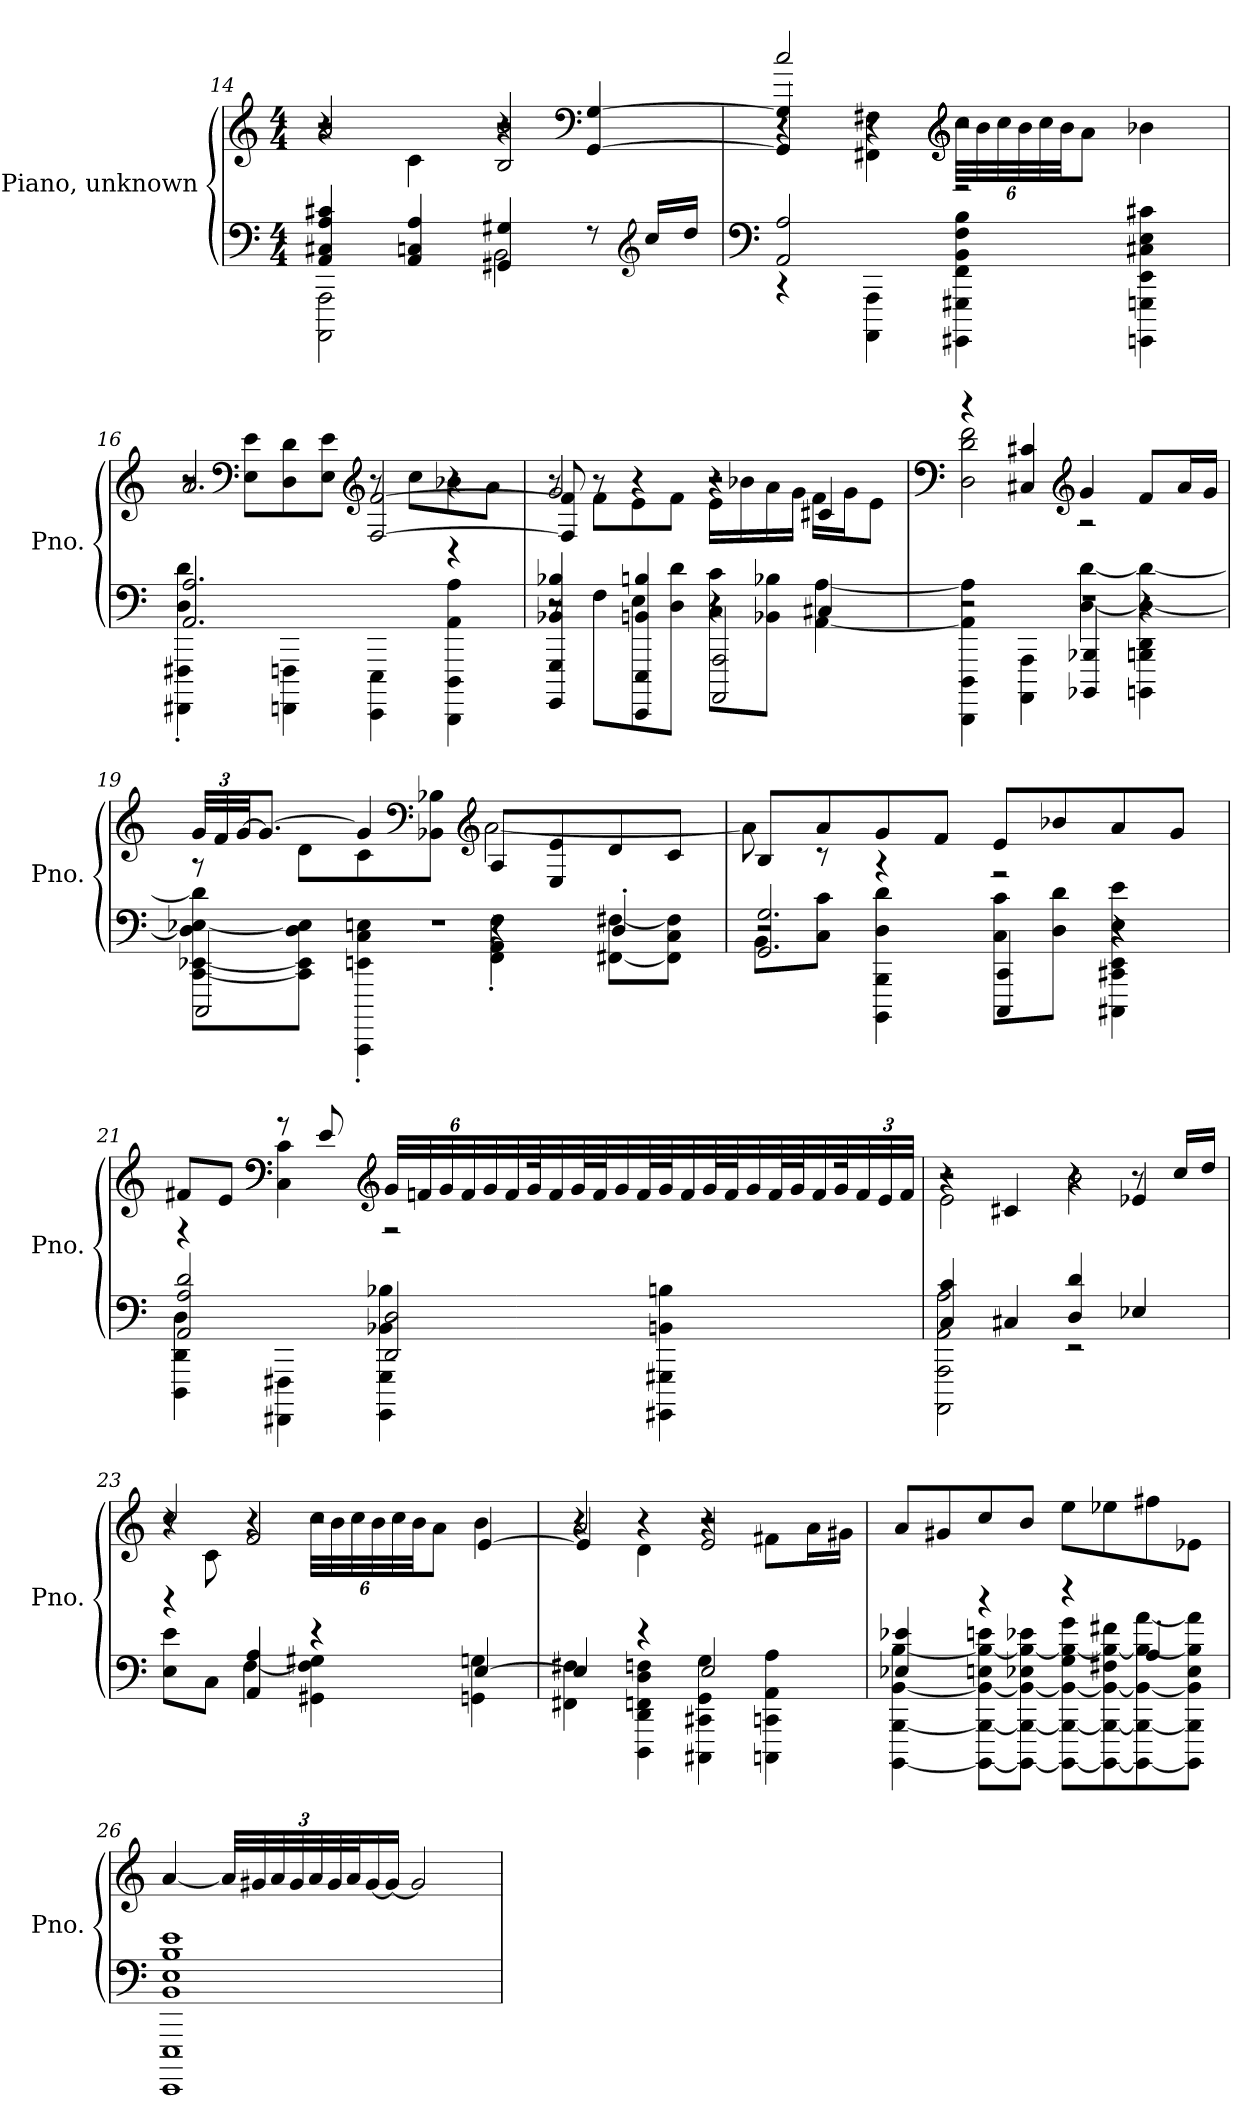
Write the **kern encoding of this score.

**kern	**kern
*part1	*part1
*staff2	*staff1
*I"Piano, unknown	*
*I'Pno.	*
!!LO:LB:g=z
*clefF4	*clefG2
*k[]	*k[]
*M4/4	*M4/4
=14	=14
*^	*^
*	*	*	*^
4AA/ 4C#X/ 4A/ 4c#X/	2AAAA\ 2AAA\	2a/	4r	2r
4AA/ 4Cn/ 4A/	.	.	4c\	.
4GG#X/ 4G#X/	2BB\	2B/ 2b/	2r	4r
*	*	*clefF4	*	*
8r	.	.	.	[4GG/ [4G/
*clefG2	*	*	*	*
16cc/LL	.	.	.	.
16dd/JJ	.	.	.	.
=15	=15	=15	=15	=15
*clefF4	*	*	*	*
2AA/ 2A/	4r	2cc/	4r	4GG/] 4G/]
.	4AAAA\ 4AAA\	.	4FF#X\ 4F#X\	4r
*	*	*clefG2	*	*
*	*	*	*Xbrackettup	*
2r	4GGGG#X\ 4GGG#X\ 4FF\ 4BB\ 4F\ 4B\	2r	48cc\LLL	2r
.	.	.	48b\	.
.	.	.	48cc\	.
.	.	.	48b\	.
.	.	.	48cc\	.
.	.	.	48b\JJ	.
.	.	.	8a\J	.
.	4GGGGn\ 4GGGn\ 4EE\ 4C#X\ 4E\ 4c#X\	.	4b-X\	.
=16	=16	=16	=16	=16
2.AA/ 2.A/	4FFFF#X\' 4FFF#X\' 4D\' 4d\'	2.a/	8r	2r
*	*	*clefF4	*	*
.	.	.	8E\ 8e\L	.
.	4FFFFn\ 4FFFn\	.	8D\ 8d\	.
.	.	.	8E\ 8e\J	.
*	*	*clefG2	*	*
.	4EEEE\ 4EEE\	.	8r	[2F/ [2f/
.	.	.	8cc\L	.
4r	4DDDD\ 4DDD\ 4AA\ 4A\	4r	8b-X\	.
.	.	.	8a\J	.
!!LO:LB:g=z	!!	!!
=17	=17	=17	=17	=17
*	*^	*	*	*
2r	8r	4GGGG/ 4GGG/ 4BB-X/ 4B-X/	2g/	8r	8F/] 8f/]
.	8F\L	.	.	8f\L	8r
.	8E\	4EEEE/ 4EEE/ 4BBn/ 4Bn/	.	8e\	4r
.	8D\ 8d\J	.	.	8f\J	.
4r	8C\ 8c\L	2AAAA/ 2AAA/	4r	16e\LL	2r
.	.	.	.	16b-X\	.
.	8BB-X\ 8B-X\J	.	.	16a\	.
.	.	.	.	16g\JJ	.
4C#X/	[4AA\ [4A\	.	4c#X/	16f\LL	.
.	.	.	.	16g\J	.
.	.	.	.	8e\J	.
*	*	*	*v	*v	*v
=18	=18	=18	=18
*	*	*	*clefF4
*	*	*	*^
1r	4DDDD\ 4DDD\ 4AA\] 4A\]	2r	4r	2D\ 2d\ 2f\
.	4AAAA\ 4AAA\	.	4C#X/ 4c#X/	.
*	*	*	*clefG2	*
.	[4D\ [4d\	4BBBB-X/ 4BBB-X/	4g/	2r
.	4BBBBn\ 4BBBn\ 4DD\ 4D\_ 4d\_	4r	8f/L	.
.	.	.	16a/L	.
.	.	.	16g/JJ	.
!!LO:PB:g=z	!!
=19	=19	=19	=19	=19
1r	[8CC\ [8EE-X\ 8D\] [8E-X\ 8d\]L	2CCC/	48g/LLL	8r
.	.	.	48f/	.
.	.	.	[48g/JJ	.
.	.	.	8.g/J_	.
.	8CC\] 8EE-\] 8D\ 8E-\]J	.	.	8d\L
.	4CCCC\' 4EEn\' 4C\' 4En\'	.	4g/]	8c\
*	*	*	*clefF4	*
.	.	.	.	8BB-X\ 8B-X\J
*	*	*	*clefG2	*
.	4FF\' 4AA\' 4F\'	4r	8A/L	[2a\
.	.	.	8E/ 8e/	.
.	[8FF#X\ [8F#X\L	4D'/	8d/	.
.	8FF#\] 8C\ 8F#\]J	.	8c/J	.
=20	=20	=20	=20	=20
2.GG/ 2.G/	8BB\L	2r	8B/L	8a\]
.	8C\ 8c\J	.	8a/	8r
.	4BBBB\ 4BBB\ 4D\ 4d\	.	8g/	4r
.	.	.	8f/J	.
.	8C\ 8c\L	4CCC/ 4CC/	8e/L	2r
.	8D\ 8d\J	.	8b-X/	.
4r	4CCC#X\ 4CC#X\ 4EE\ 4E\ 4e\	4r	8a/	.
.	.	.	8g/J	.
*	*v	*v	*	*
!!LO:LB:g=z	!!
=21	=21	=21	=21
2AA/ 2A/ 2d/	4DDD\ 4DD\ 4D\	8f#X/L	4r
.	.	8e/J	.
*	*	*clefF4	*
.	4FFFF#X\ 4FFF#X\	8r	4C\ 4c\
.	.	8e/	.
*	*	*clefG2	*
2DD/ 2D/	4GGGG\ 4GGG\ 4BB-X\ 4B-X\	48g/LLL	2r
.	.	48fn/	.
.	.	48g/	.
.	.	48f/	.
.	.	48g/	.
.	.	48f/	.
.	.	64g/K	.
.	.	32f/	.
.	.	64g/L	.
.	.	64f/J	.
.	.	32g/	.
.	.	64f/L	.
.	4GGGG#X\ 4GGG#X\ 4BBn\ 4Bn\	64g/J	.
.	.	32f/	.
.	.	64g/L	.
.	.	64f/J	.
.	.	32g/	.
.	.	64f/L	.
.	.	64g/J	.
.	.	32f/	.
.	.	64g/K	.
.	.	48f/	.
.	.	48e/	.
.	.	48f/JJJ	.
=22	=22	=22	=22
*	*	*	*^
4C/ 4c/	2AAAA\ 2AAA\ 2AA\ 2A\	4r	2e\	2r
4C#X/	.	4c#X/	.	.
4D/ 4d/	2r	4r	2b\	4r
4E-X/	.	8r	.	4e-X/
.	.	16cc/LL	.	.
.	.	16dd/JJ	.	.
!!LO:LB:g=z	!!	!!
=23	=23	=23	=23	=23
4r	8E\ 8e\L	2cc/	8r	4r
.	8C\J	.	8c\	.
4AA/ 4A/	[4F\	.	4r	2f/
4r	4GG#X\ 4F\] 4G#X\	2r	48cc\LLL	.
.	.	.	48b\	.
.	.	.	48cc\	.
.	.	.	48b\	.
.	.	.	48cc\	.
.	.	.	48b\JJ	.
.	.	.	8a\J	.
[4E/	4GGn\ 4Gn\	.	4b\	[4e/
=24	=24	=24	=24	=24
4E/]	4FF#X\ 4F#X\	2a/	4r	4e/]
4r	4DDD\ 4DD\ 4FFn\ 4D\ 4Fn\	.	4d\	4r
2E/	4CCC#X\ 4CC#X\ 4GG\ 4G\	2r	4r	2e/
.	4CCCn\ 4CCn\ 4AA\ 4A\	.	8f#X\L	.
.	.	.	16a\L	.
.	.	.	16g#X\JJ	.
*	*	*v	*v	*v
=25	=25	=25
4E-X/ 4e-X/	[4BBBB\ [4BBB\ [4BB\ [4B\	8a/L
.	.	8g#X/
4r	8BBBB\_ 8BBB\_ 8BB\_ 8En\ 8B\_ 8en\L	8cc/
.	8BBBB\_ 8BBB\_ 8BB\_ 8E-X\ 8B\_ 8e-X\J	8b/J
4r	8BBBB\_ 8BBB\_ 8BB\_ 8G\ 8B\_ 8g\L	8ee\L
.	8BBBB\_ 8BBB\_ 8BB\_ 8F#X\ 8B\_ 8f#X\	8ee-X\
4A'/	8BBBB\_ 8BBB\_ 8BB\_ 8B\_ [8a\	8ff#X\
.	8BBBB\] 8BBB\] 8BB\] 8E-\ 8B\] 8a\]J	8e-X\J
*v	*v	*
!!LO:LB:g=z
=26	=26
1EEEE 1EEE 1BB 1E 1B 1e	[4a/
.	48a/LLL]
.	48g#X/
.	48a/
.	48g#/
.	48a/
.	48g#/
.	48a/J
.	[24g#/
.	16g#/JJ_
.	2g#/]
=	=
*-	*-
